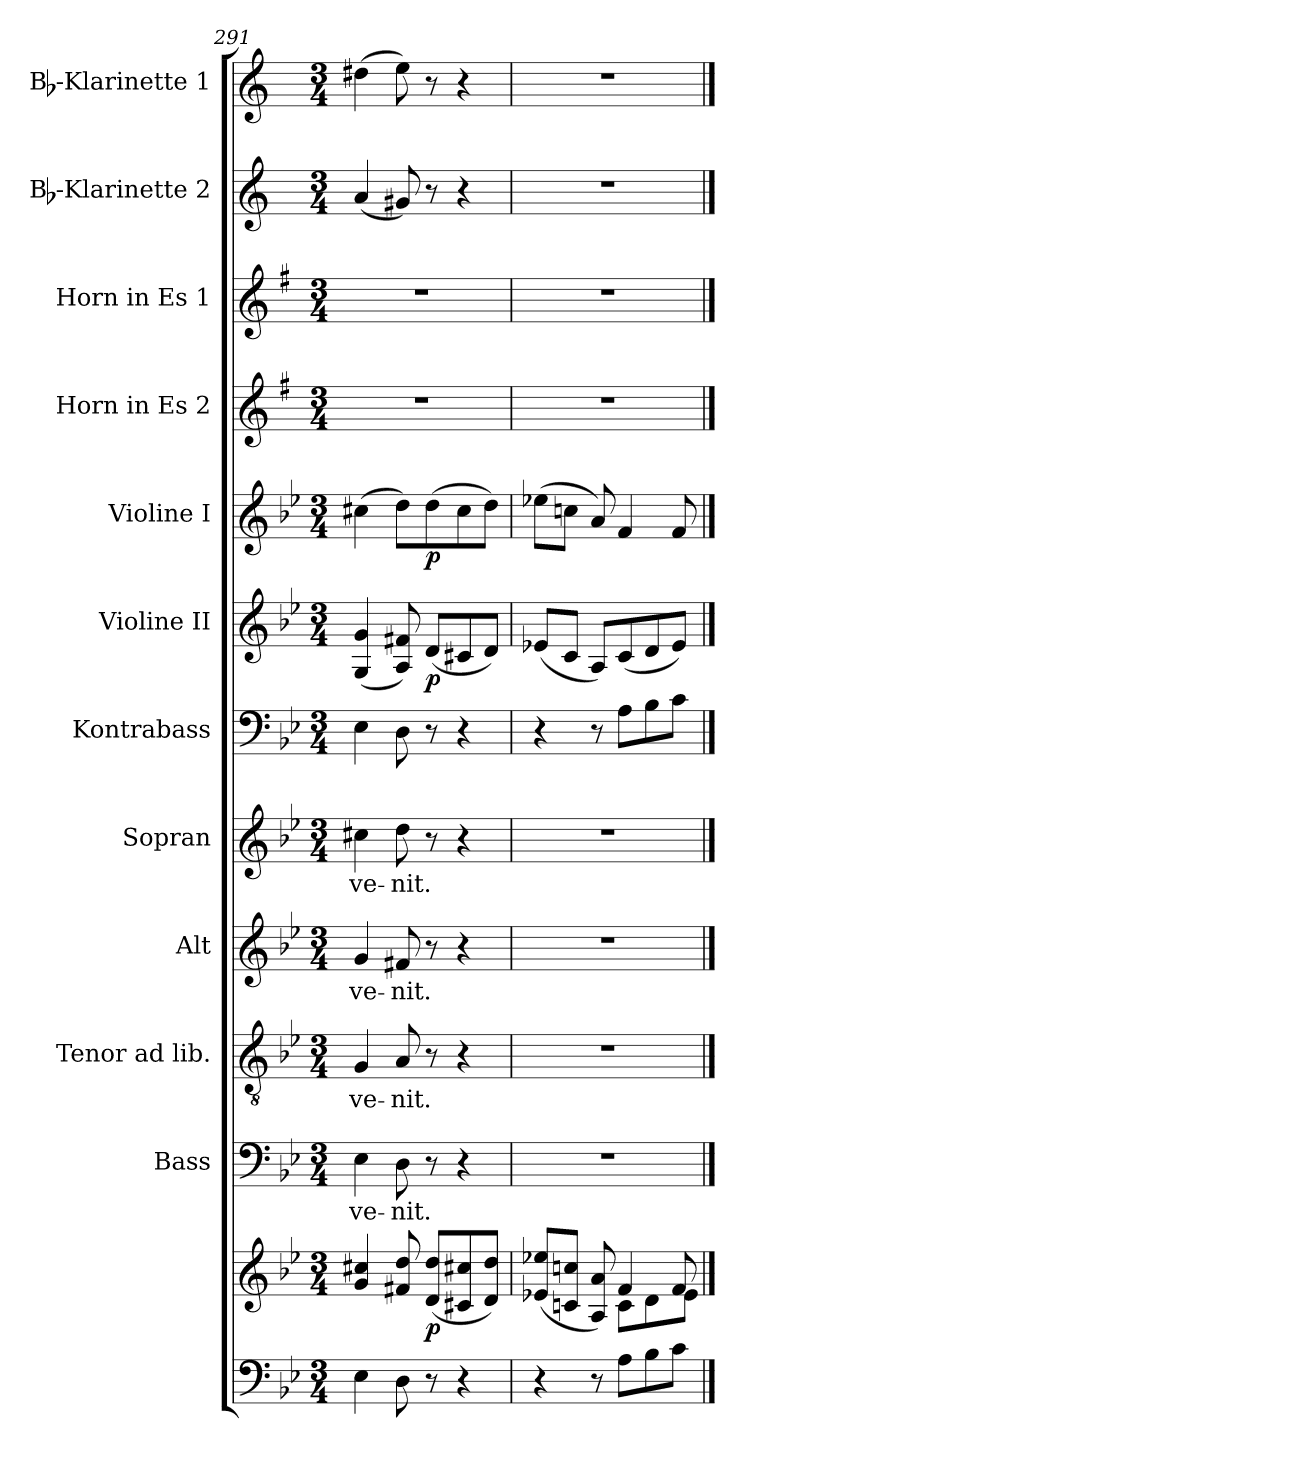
**kern	**kern	**dynam	**kern	**text	**kern	**text	**kern	**text	**kern	**text	**kern	**kern	**dynam	**kern	**dynam	**kern	**kern	**kern	**kern
*part12	*part12	*part12	*part11	*part11	*part10	*part10	*part9	*part9	*part8	*part8	*part7	*part6	*part6	*part5	*part5	*part4	*part3	*part2	*part1
*staff13	*staff12	*staff12/13	*staff11	*staff11	*staff10	*staff10	*staff9	*staff9	*staff8	*staff8	*staff7	*staff6	*staff6	*staff5	*staff5	*staff4	*staff3	*staff2	*staff1
*	*	*	*I"Bass	*	*I"Tenor ad lib.	*	*I"Alt	*	*I"Sopran	*	*I"Kontrabass	*I"Violine II	*	*I"Violine I	*	*I"Horn in Es 2	*I"Horn in Es 1	*I"Bb-Klarinette 2	*I"Bb-Klarinette 1
*	*	*	*I'B.	*	*I'T.	*	*I'A.	*	*I'S.	*	*I'Kb.	*I'Vl. II	*	*I'Vl. I	*	*	*	*I'Bb Kl. 2	*I'Bb Kl. 1
*clefF4	*clefG2	*	*clefF4	*	*clefGv2	*	*clefG2	*	*clefG2	*	*clefF4	*clefG2	*	*clefG2	*	*clefG2	*clefG2	*clefG2	*clefG2
*	*	*	*	*	*	*	*	*	*	*	*ITrd7c12	*	*	*	*	*ITrd5c9	*ITrd5c9	*ITrd1c2	*ITrd1c2
*k[b-e-]	*k[b-e-]	*	*k[b-e-]	*	*k[b-e-]	*	*k[b-e-]	*	*k[b-e-]	*	*k[b-e-]	*k[b-e-]	*	*k[b-e-]	*	*k[b-e-]	*k[b-e-]	*k[b-e-]	*k[b-e-]
*B-:	*B-:	*	*B-:	*	*B-:	*	*B-:	*	*B-:	*	*B-:	*B-:	*	*B-:	*	*B-:	*B-:	*B-:	*B-:
*M3/4	*M3/4	*	*M3/4	*	*M3/4	*	*M3/4	*	*M3/4	*	*M3/4	*M3/4	*	*M3/4	*	*M3/4	*M3/4	*M3/4	*M3/4
=291	=291	=291	=291	=291	=291	=291	=291	=291	=291	=291	=291	=291	=291	=291	=291	=291	=291	=291	=291
!	!	!	!	!LO:LY:b	!	!LO:LY:b	!	!LO:LY:b	!	!LO:LY:b	!	!	!	!	!	!	!	!	!
4E-\	4g/ 4cc#X/	.	4E-\	ve-	4G/	ve-	4g/	ve-	4cc#X\	ve-	4EE-\	(4G/ 4g/	.	(>4cc#X\	.	2.r	2.r	(<4g/	(>4cc#X\
!	!	!	!	!LO:LY:b	!	!LO:LY:b	!	!LO:LY:b	!	!LO:LY:b	!	!	!	!	!	!	!	!	!
8D\	8f#X/ 8dd/	.	8D\	-nit.	8A/	-nit.	8f#X/	-nit.	8dd\	-nit.	8DD\	8A/ 8f#X/)	.	8dd\L)	.	.	.	8f#X/)	8dd\)
!	!	!LO:DY:b	!	!	!	!	!	!	!	!	!	!	!LO:DY:b	!	!LO:DY:b	!	!	!	!
8r	(<8d/ 8dd/L	p	8r	.	8r	.	8r	.	8r	.	8r	(<8d/L	p	(>8dd\	p	.	.	8r	8r
4r	8c#X/ 8cc#X/	.	4r	.	4r	.	4r	.	4r	.	4r	8c#X/	.	8cc#\	.	.	.	4r	4r
.	8d/ 8dd/J)	.	.	.	.	.	.	.	.	.	.	8d/J)	.	8dd\J)	.	.	.	.	.
=292	=292	=292	=292	=292	=292	=292	=292	=292	=292	=292	=292	=292	=292	=292	=292	=292	=292	=292	=292
*	*^	*	*	*	*	*	*	*	*	*	*	*	*	*	*	*	*	*	*
4r	(<8e-X/ 8ee-X/L	4.ryy	.	2.r	.	2.r	.	2.r	.	2.r	.	4r	(<8e-X/L	.	(>8ee-X\L	.	2.r	2.r	2.r	2.r
.	8cn/ 8ccn/J	.	.	.	.	.	.	.	.	.	.	.	8c/J	.	8ccn\J	.	.	.	.	.
8r	8A/ 8a/)	.	.	.	.	.	.	.	.	.	.	8r	8A/L)	.	8a/)	.	.	.	.	.
8A\L	4f/	8c\L	.	.	.	.	.	.	.	.	.	8AA\L	(<8c/	.	4f/	.	.	.	.	.
8B-\	.	8d\	.	.	.	.	.	.	.	.	.	8BB-\	8d/	.	.	.	.	.	.	.
8c\J	8f/	8e-\J	.	.	.	.	.	.	.	.	.	8C\J	8e-/J)	.	8f/	.	.	.	.	.
*	*v	*v	*	*	*	*	*	*	*	*	*	*	*	*	*	*	*	*	*	*
==	==	==	==	==	==	==	==	==	==	==	==	==	==	==	==	==	==	==	==
*-	*-	*-	*-	*-	*-	*-	*-	*-	*-	*-	*-	*-	*-	*-	*-	*-	*-	*-	*-
